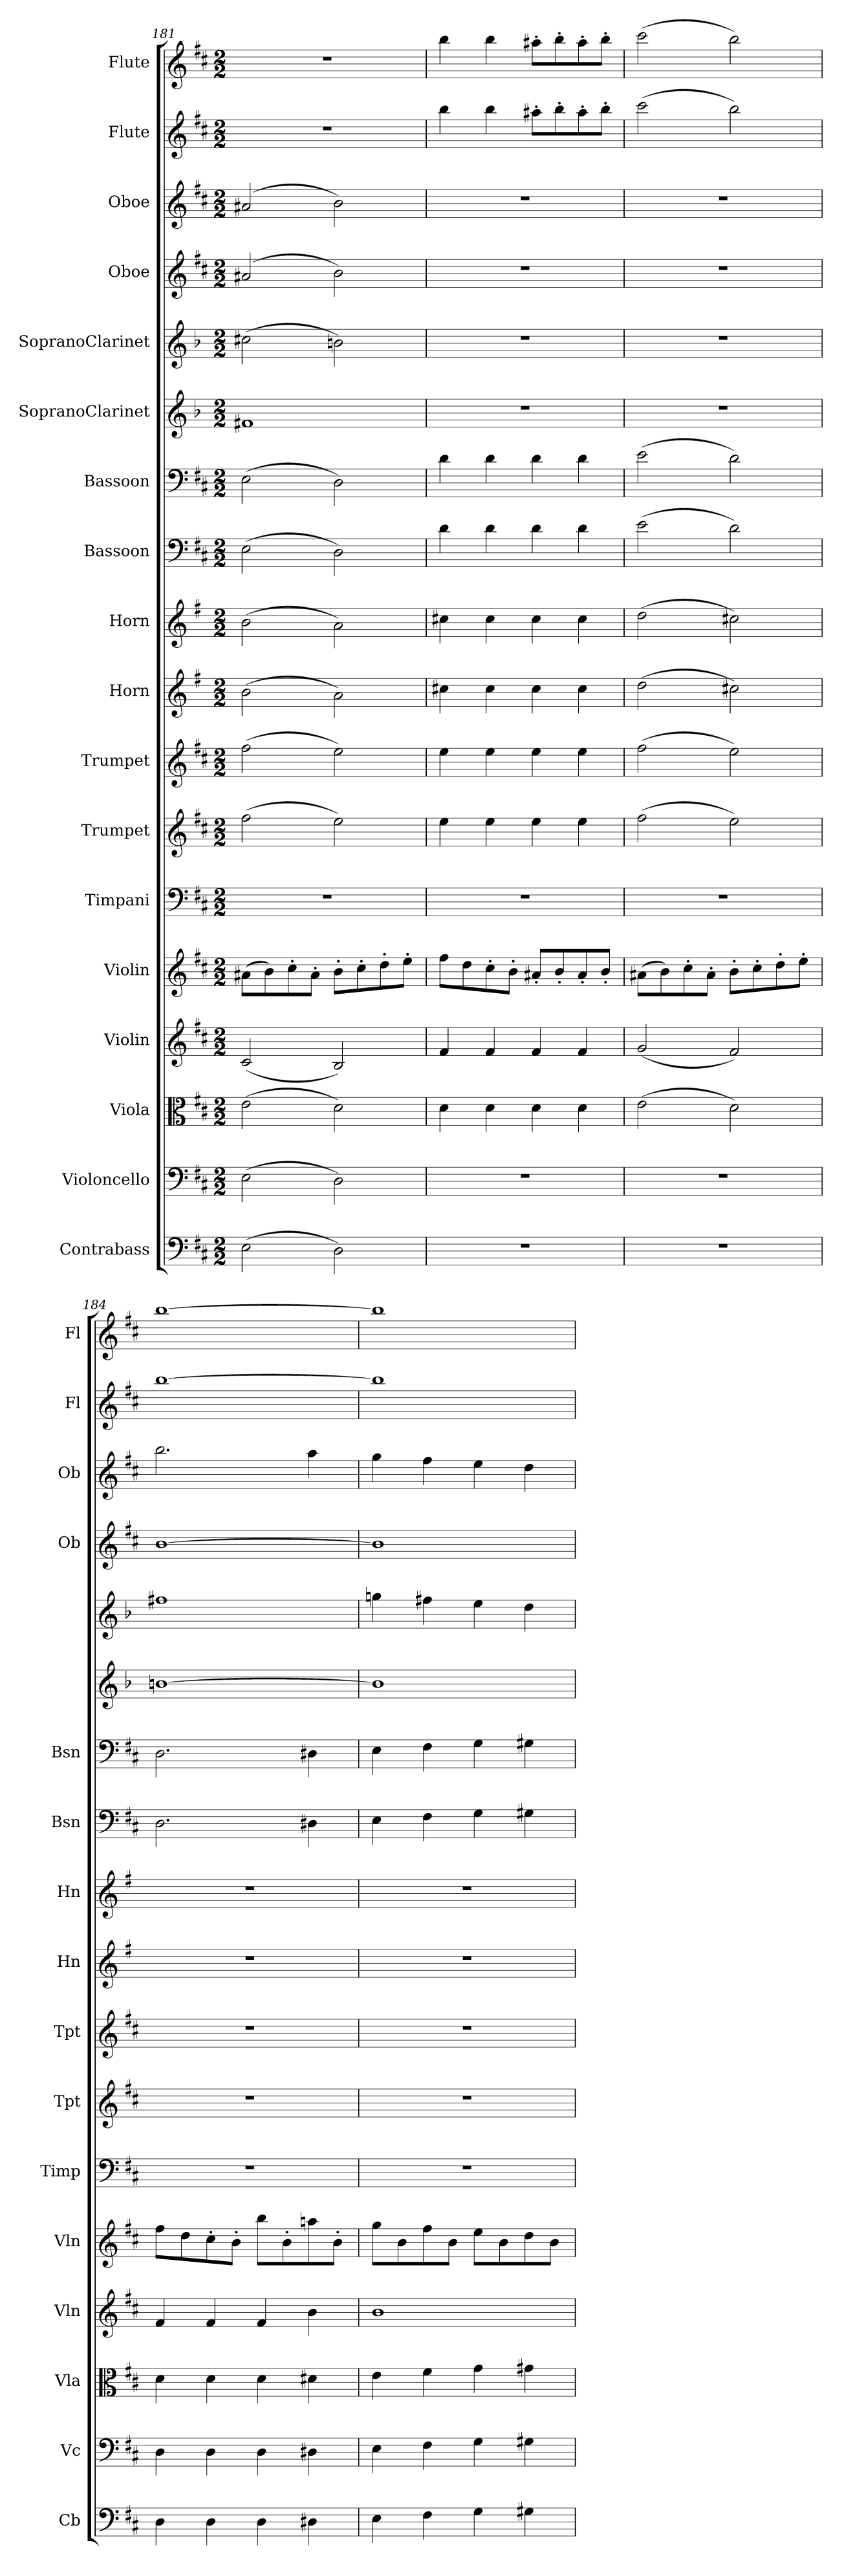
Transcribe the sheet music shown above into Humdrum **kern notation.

**kern	**kern	**kern	**kern	**kern	**kern	**kern	**kern	**kern	**kern	**kern	**kern	**kern	**kern	**kern	**kern	**kern	**kern
*part18	*part17	*part16	*part15	*part14	*part13	*part12	*part11	*part10	*part9	*part8	*part7	*part6	*part5	*part4	*part3	*part2	*part1
*staff18	*staff17	*staff16	*staff15	*staff14	*staff13	*staff12	*staff11	*staff10	*staff9	*staff8	*staff7	*staff6	*staff5	*staff4	*staff3	*staff2	*staff1
*I"Contrabass	*I"Violoncello	*I"Viola	*I"Violin	*I"Violin	*I"Timpani	*I"Trumpet	*I"Trumpet	*I"Horn	*I"Horn	*I"Bassoon	*I"Bassoon	*I"SopranoClarinet	*I"SopranoClarinet	*I"Oboe	*I"Oboe	*I"Flute	*I"Flute
*I'Cb	*I'Vc	*I'Vla	*I'Vln	*I'Vln	*I'Timp	*I'Tpt	*I'Tpt	*I'Hn	*I'Hn	*I'Bsn	*I'Bsn	*	*	*I'Ob	*I'Ob	*I'Fl	*I'Fl
*clefF4	*clefF4	*clefC3	*clefG2	*clefG2	*clefF4	*clefG2	*clefG2	*clefG2	*clefG2	*clefF4	*clefF4	*clefG2	*clefG2	*clefG2	*clefG2	*clefG2	*clefG2
*ITrd7c12	*	*	*	*	*	*ITrd1c2	*ITrd1c2	*ITrd4c7	*ITrd4c7	*	*	*	*	*	*	*	*
*k[f#c#]	*k[f#c#]	*k[f#c#]	*k[f#c#]	*k[f#c#]	*k[f#c#]	*k[]	*k[]	*k[]	*k[]	*k[f#c#]	*k[f#c#]	*k[b-]	*k[b-]	*k[f#c#]	*k[f#c#]	*k[f#c#]	*k[f#c#]
*D:	*D:	*D:	*D:	*D:	*D:	*	*	*	*	*D:	*D:	*	*	*D:	*D:	*D:	*D:
*M2/2	*M2/2	*M2/2	*M2/2	*M2/2	*M2/2	*M2/2	*M2/2	*M2/2	*M2/2	*M2/2	*M2/2	*M2/2	*M2/2	*M2/2	*M2/2	*M2/2	*M2/2
=181	=181	=181	=181	=181	=181	=181	=181	=181	=181	=181	=181	=181	=181	=181	=181	=181	=181
(>2EE\	(>2E\	(>2e\	(<2c#/	(>8a#X\L	1r	(>2ee\	(>2ee\	(>2e\	(>2e\	(>2E\	(>2E\	1f#X	(>2cc#X\	(>2a#X/	(>2a#X/	1r	1r
.	.	.	.	8b\)	.	.	.	.	.	.	.	.	.	.	.	.	.
.	.	.	.	8cc#'\	.	.	.	.	.	.	.	.	.	.	.	.	.
.	.	.	.	8a#'\J	.	.	.	.	.	.	.	.	.	.	.	.	.
2DD\)	2D\)	2d\)	2B/)	8b'\L	.	2dd\)	2dd\)	2d\)	2d\)	2D\)	2D\)	.	2bn\)	2b\)	2b\)	.	.
.	.	.	.	8cc#'\	.	.	.	.	.	.	.	.	.	.	.	.	.
.	.	.	.	8dd'\	.	.	.	.	.	.	.	.	.	.	.	.	.
.	.	.	.	8ee'\J	.	.	.	.	.	.	.	.	.	.	.	.	.
=182	=182	=182	=182	=182	=182	=182	=182	=182	=182	=182	=182	=182	=182	=182	=182	=182	=182
1r	1r	4d\	4f#/	8ff#\L	1r	4dd\	4dd\	4f#X\	4f#X\	4d\	4d\	1r	1r	1r	1r	4bb\	4bb\
.	.	.	.	8dd\	.	.	.	.	.	.	.	.	.	.	.	.	.
.	.	4d\	4f#/	8cc#'\	.	4dd\	4dd\	4f#\	4f#\	4d\	4d\	.	.	.	.	4bb\	4bb\
.	.	.	.	8b'\J	.	.	.	.	.	.	.	.	.	.	.	.	.
.	.	4d\	4f#/	8a#X'/L	.	4dd\	4dd\	4f#\	4f#\	4d\	4d\	.	.	.	.	8aa#X'\L	8aa#X'\L
.	.	.	.	8b'/	.	.	.	.	.	.	.	.	.	.	.	8bb'\	8bb'\
.	.	4d\	4f#/	8a#'/	.	4dd\	4dd\	4f#\	4f#\	4d\	4d\	.	.	.	.	8aa#'\	8aa#'\
.	.	.	.	8b'/J	.	.	.	.	.	.	.	.	.	.	.	8bb'\J	8bb'\J
=183	=183	=183	=183	=183	=183	=183	=183	=183	=183	=183	=183	=183	=183	=183	=183	=183	=183
1r	1r	(>2e\	(<2g/	(>8a#X\L	1r	(>2ee\	(>2ee\	(>2g\	(>2g\	(>2e\	(>2e\	1r	1r	1r	1r	(>2ccc#\	(>2ccc#\
.	.	.	.	8b\)	.	.	.	.	.	.	.	.	.	.	.	.	.
.	.	.	.	8cc#'\	.	.	.	.	.	.	.	.	.	.	.	.	.
.	.	.	.	8a#'\J	.	.	.	.	.	.	.	.	.	.	.	.	.
.	.	2d\)	2f#/)	8b'\L	.	2dd\)	2dd\)	2f#X\)	2f#X\)	2d\)	2d\)	.	.	.	.	2bb\)	2bb\)
.	.	.	.	8cc#'\	.	.	.	.	.	.	.	.	.	.	.	.	.
.	.	.	.	8dd'\	.	.	.	.	.	.	.	.	.	.	.	.	.
.	.	.	.	8ee'\J	.	.	.	.	.	.	.	.	.	.	.	.	.
=184	=184	=184	=184	=184	=184	=184	=184	=184	=184	=184	=184	=184	=184	=184	=184	=184	=184
4DD\	4D\	4d\	4f#/	8ff#\L	1r	1r	1r	1r	1r	2.D\	2.D\	[1bn	1ff#X	[1b	2.bb\	[1bb	[1bb
.	.	.	.	8dd\	.	.	.	.	.	.	.	.	.	.	.	.	.
4DD\	4D\	4d\	4f#/	8cc#'\	.	.	.	.	.	.	.	.	.	.	.	.	.
.	.	.	.	8b'\J	.	.	.	.	.	.	.	.	.	.	.	.	.
4DD\	4D\	4d\	4f#/	8bb\L	.	.	.	.	.	.	.	.	.	.	.	.	.
.	.	.	.	8b'\	.	.	.	.	.	.	.	.	.	.	.	.	.
4DD#X\	4D#X\	4d#X\	4b\	8aan\	.	.	.	.	.	4D#X\	4D#X\	.	.	.	4aa\	.	.
.	.	.	.	8b'\J	.	.	.	.	.	.	.	.	.	.	.	.	.
=185	=185	=185	=185	=185	=185	=185	=185	=185	=185	=185	=185	=185	=185	=185	=185	=185	=185
4EE\	4E\	4e\	1b	8gg\L	1r	1r	1r	1r	1r	4E\	4E\	1b]	4ggn\	1b]	4gg\	1bb]	1bb]
.	.	.	.	8b\	.	.	.	.	.	.	.	.	.	.	.	.	.
4FF#\	4F#\	4f#\	.	8ff#\	.	.	.	.	.	4F#\	4F#\	.	4ff#X\	.	4ff#\	.	.
.	.	.	.	8b\J	.	.	.	.	.	.	.	.	.	.	.	.	.
4GG\	4G\	4g\	.	8ee\L	.	.	.	.	.	4G\	4G\	.	4ee\	.	4ee\	.	.
.	.	.	.	8b\	.	.	.	.	.	.	.	.	.	.	.	.	.
4GG#X\	4G#X\	4g#X\	.	8dd\	.	.	.	.	.	4G#X\	4G#X\	.	4dd\	.	4dd\	.	.
.	.	.	.	8b\J	.	.	.	.	.	.	.	.	.	.	.	.	.
=	=	=	=	=	=	=	=	=	=	=	=	=	=	=	=	=	=
*-	*-	*-	*-	*-	*-	*-	*-	*-	*-	*-	*-	*-	*-	*-	*-	*-	*-
